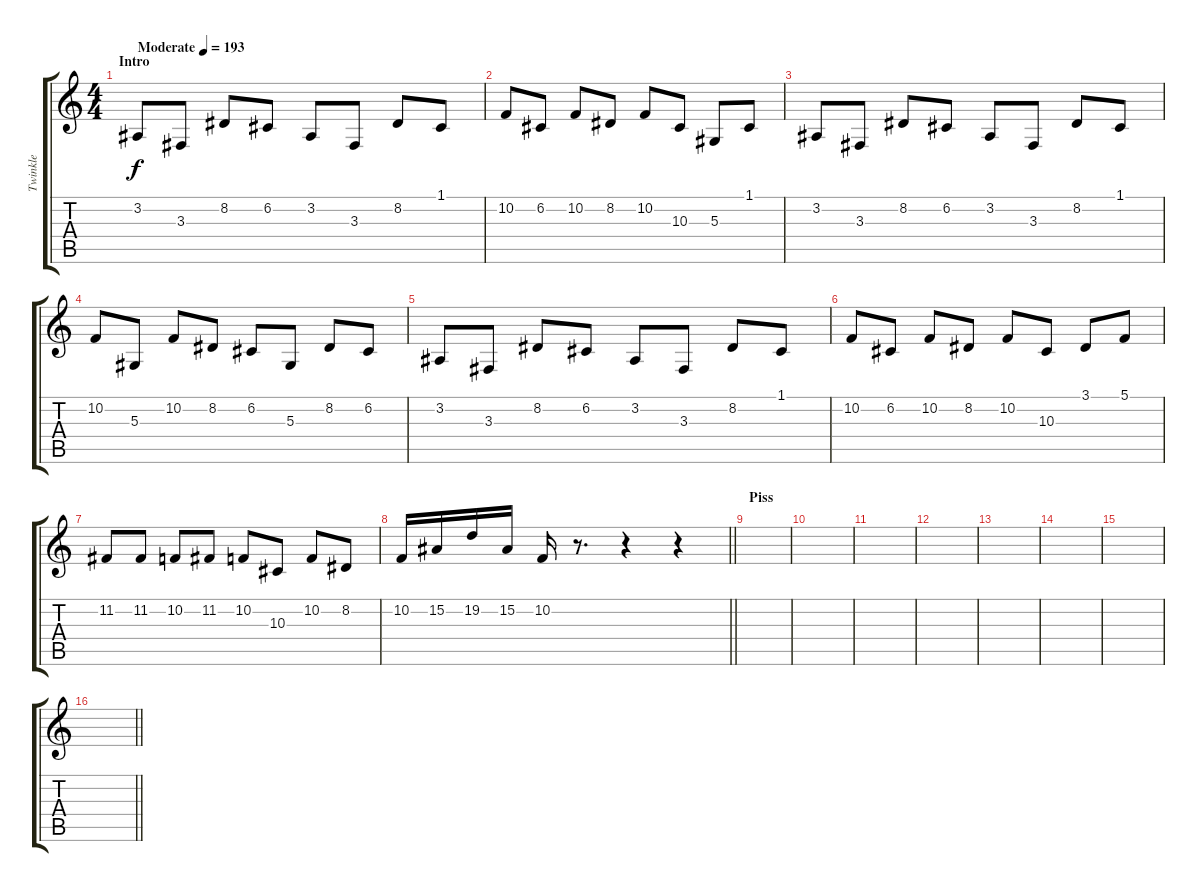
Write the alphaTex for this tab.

\track ("Twinkle" "Twinkle") {instrument shamisen}
\staff {score tabs}
\tuning (C4 G3 Eb3 Bb2 F2 C2) {hide}
\ts (4 4)
\section ("" "Intro")
\tempo (193 "Moderate")
\clef g2
\ks c
3.2.8{dy f instrument shamisen} 3.3.8 8.2.8 6.2.8 3.2.8 3.3.8 8.2.8 1.1.8 |
10.2.8 6.2.8 10.2.8 8.2.8 10.2.8 10.3.8 5.3.8 1.1.8 |
3.2.8 3.3.8 8.2.8 6.2.8 3.2.8 3.3.8 8.2.8 1.1.8 |
10.2.8 5.3.8 10.2.8 8.2.8 6.2.8 5.3.8 8.2.8 6.2.8 |
3.2.8 3.3.8 8.2.8 6.2.8 3.2.8 3.3.8 8.2.8 1.1.8 |
10.2.8 6.2.8 10.2.8 8.2.8 10.2.8 10.3.8 3.1.8 5.1.8 |
11.2.8 11.2.8 10.2.8 11.2.8 10.2.8 10.3.8 10.2.8 8.2.8 |
\barLineRight lightlight
10.2.16 15.2.16 19.2.16 15.2.16 10.2.16 r.8{d} r.4 r.4 |
\section ("" "Piss")
|
|
|
|
|
|
|
\barLineRight lightlight
